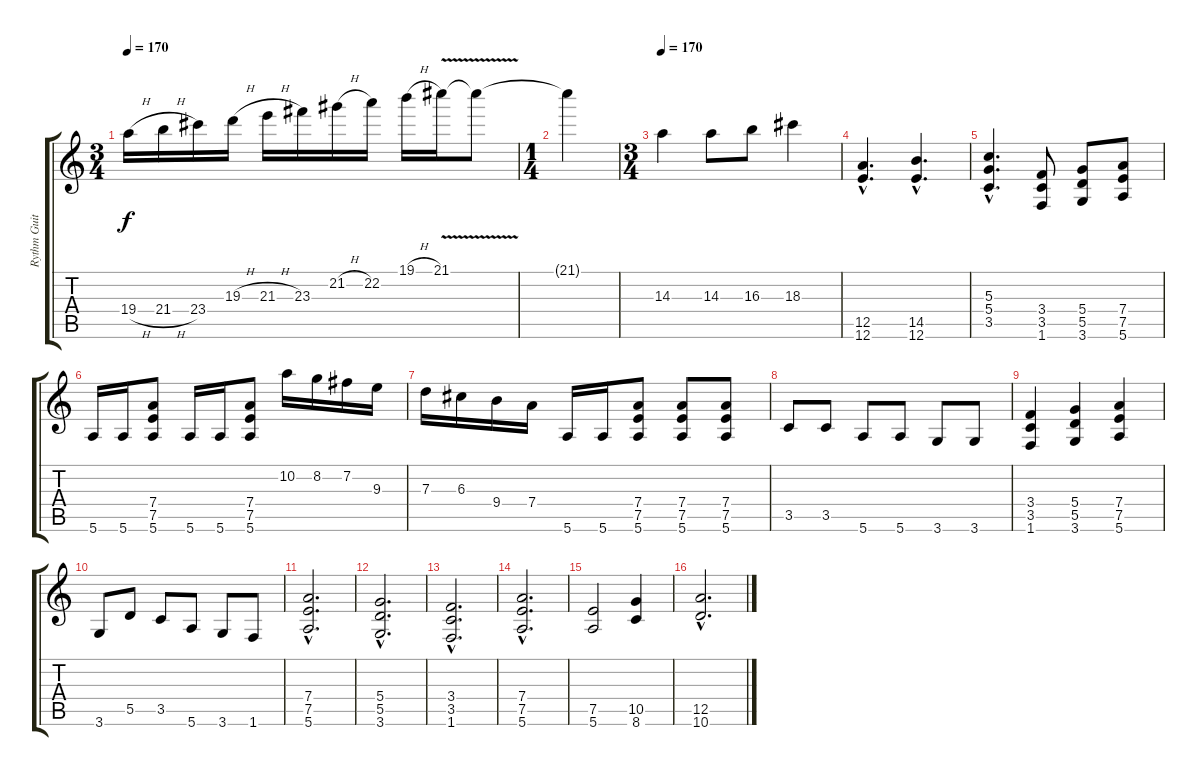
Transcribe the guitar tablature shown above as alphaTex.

\track ("Rythm Guitar" "Rythm Guit") {instrument acousticguitarnylon}
\staff {score tabs}
\tuning (E4 B3 G3 D3 A2 E2) {hide}
\ts (3 4)
\tempo 170
\clef g2
\ks c
19.4{h}.16{dy f} 21.4{h}.16 23.4.16 19.3{h}.16 21.3{h}.16 23.3.16 21.2{h}.16 22.2.16 19.1{h}.16 21.1{v}.16 21.1{t}.8 |
\ts (1 4)
21.1{t}.4 |
\ts (3 4)
\tempo 170
14.3.4{volume 16 instrument distortionguitar} 14.3.8 16.3.8 18.3.4 |
(12.5{hac} 12.6{hac}).4{d} (14.5{hac} 12.6{hac}).4{d} |
(5.3{hac} 5.4{hac} 3.5{hac}).4{d} (3.4 3.5 1.6).8 (5.4 5.5 3.6).8 (7.4 7.5 5.6).8 |
5.6.16 5.6.16 (7.4 7.5 5.6).8 5.6.16 5.6.16 (7.4 7.5 5.6).8 10.2.16 8.2.16 7.2.16 9.3.16 |
7.3.16 6.3.16 9.4.16 7.4.16 5.6.16 5.6.16 (7.4 7.5 5.6).8 (7.4 7.5 5.6).8 (7.4 7.5 5.6).8 |
3.5.8 3.5.8 5.6.8 5.6.8 3.6.8 3.6.8 |
(3.4 3.5 1.6).4 (5.4 5.5 3.6).4 (7.4 7.5 5.6).4 |
3.6.8 5.5.8 3.5.8 5.6.8 3.6.8 1.6.8 |
(7.4{hac} 7.5{hac} 5.6{hac}).2{d} |
(5.4{hac} 5.5{hac} 3.6{hac}).2{d} |
(3.4{hac} 3.5{hac} 1.6{hac}).2{d} |
(7.4{hac} 7.5{hac} 5.6{hac}).2{d} |
(7.5 5.6).2 (10.5 8.6).4 |
(12.5{hac} 10.6{hac}).2{d}
